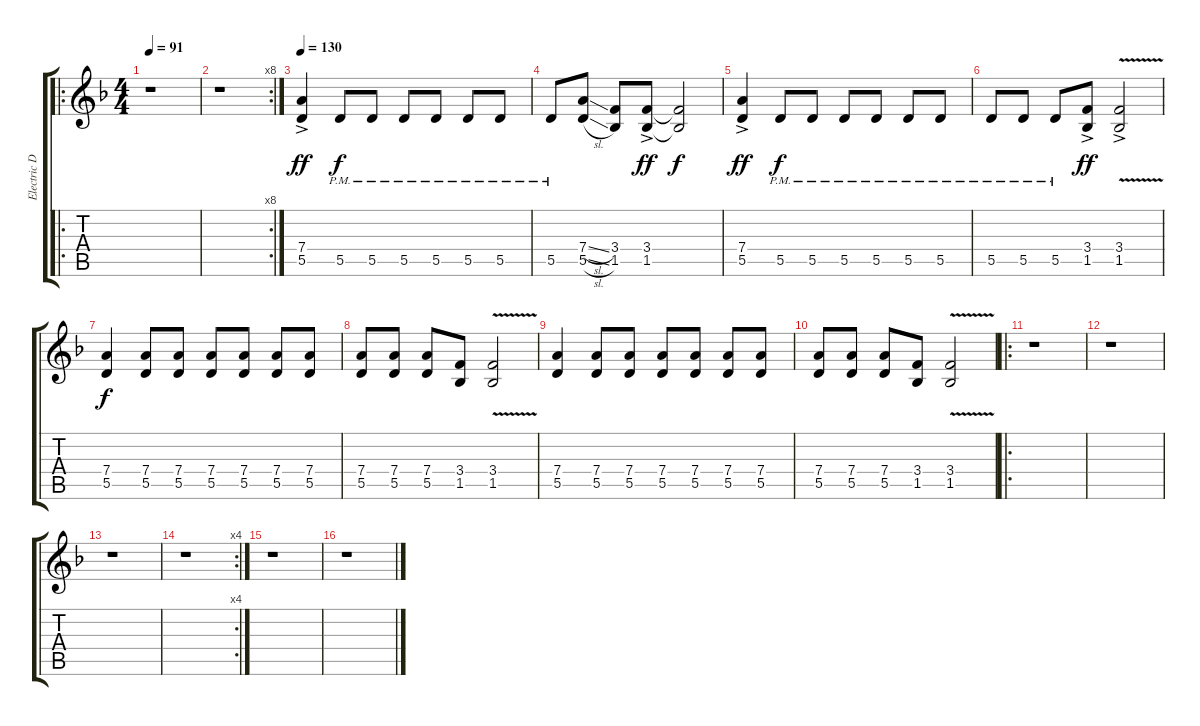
\track ("Electric Distorted" "Electric D") {instrument distortionguitar}
\staff {score tabs}
\tuning (E4 B3 G3 D3 A2 E2) {hide}
\ro
\ts (4 4)
\tempo 91
\clef g2
\ks f
r.1{dy ff instrument distortionguitar} |
\rc 8
r.1 |
\tempo 130
(7.4{ac} 5.5{ac}).4 5.5{pm}.8{dy f} 5.5{pm}.8 5.5{pm}.8 5.5{pm}.8 5.5{pm}.8 5.5{pm}.8 |
5.5{pm}.8 (7.4{sl} 5.5{sl}).8 (3.4 1.5).8 (3.4{ac} 1.5{ac}).8{dy ff} (3.4{t} 1.5{t}).2{dy f} |
(7.4{ac} 5.5{ac}).4{dy ff} 5.5{pm}.8{dy f} 5.5{pm}.8 5.5{pm}.8 5.5{pm}.8 5.5{pm}.8 5.5{pm}.8 |
5.5{pm}.8 5.5{pm}.8 5.5{pm}.8 (3.4{ac} 1.5{ac}).8{dy ff} (3.4{v ac} 1.5{v ac}).2 |
(7.4 5.5).4{dy f} (7.4 5.5).8 (7.4 5.5).8 (7.4 5.5).8 (7.4 5.5).8 (7.4 5.5).8 (7.4 5.5).8 |
(7.4 5.5).8 (7.4 5.5).8 (7.4 5.5).8 (3.4 1.5).8 (3.4{v} 1.5{v}).2 |
(7.4 5.5).4 (7.4 5.5).8 (7.4 5.5).8 (7.4 5.5).8 (7.4 5.5).8 (7.4 5.5).8 (7.4 5.5).8 |
(7.4 5.5).8 (7.4 5.5).8 (7.4 5.5).8 (3.4 1.5).8 (3.4{v} 1.5{v}).2 |
\ro
r.1 |
r.1 |
r.1 |
\rc 4
r.1 |
r.1 |
r.1
